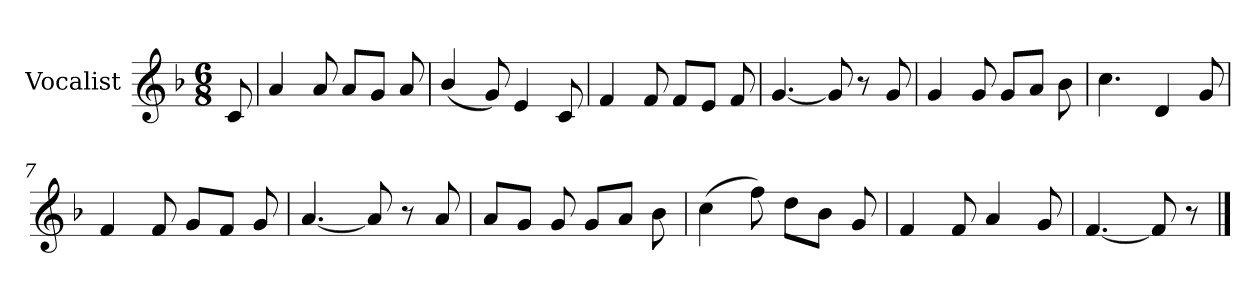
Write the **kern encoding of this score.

**kern
*part1
*staff1
*I"Vocalist
*k[b-]
*F:
*M6/8
=
8c
=1
4a
8a
8aL
8gJ
8a
=2
(4b-/
8g)
4e
8c
=3
4f
8f
8fL
8eJ
8f
=4
[4.g
8g]
8r
8g
=5
4g
8g
8gL
8aJ
8b-
=6
4.cc
4d
8g
=7
4f
8f
8gL
8fJ
8g
=8
[4.a
8a]
8r
8a
=9
8aL
8gJ
8g
8gL
8aJ
8b-
=10
(4cc
8ff)
8ddL
8b-J
8g
=11
4f
8f
4a
8g
=12
[4.f
8f]
8r
==
*-
